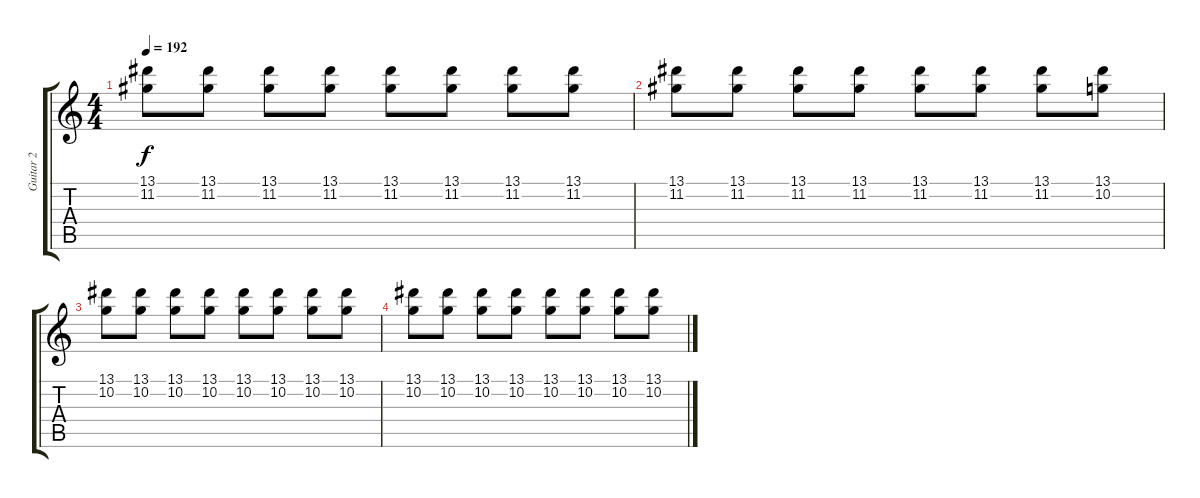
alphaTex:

\track ("Guitar 2" "Guitar 2") {instrument distortionguitar}
\staff {score tabs}
\tuning (D4 A3 F3 C3 G2 C2) {hide}
\ts (4 4)
\tempo 192
\clef g2
\ks c
(13.1 11.2).8{dy f} (13.1 11.2).8 (13.1 11.2).8 (13.1 11.2).8 (13.1 11.2).8 (13.1 11.2).8 (13.1 11.2).8 (13.1 11.2).8 |
(13.1 11.2).8 (13.1 11.2).8 (13.1 11.2).8 (13.1 11.2).8 (13.1 11.2).8 (13.1 11.2).8 (13.1 11.2).8 (13.1 10.2).8 |
(13.1 10.2).8 (13.1 10.2).8 (13.1 10.2).8 (13.1 10.2).8 (13.1 10.2).8 (13.1 10.2).8 (13.1 10.2).8 (13.1 10.2).8 |
(13.1 10.2).8 (13.1 10.2).8 (13.1 10.2).8 (13.1 10.2).8 (13.1 10.2).8 (13.1 10.2).8 (13.1 10.2).8 (13.1 10.2).8
